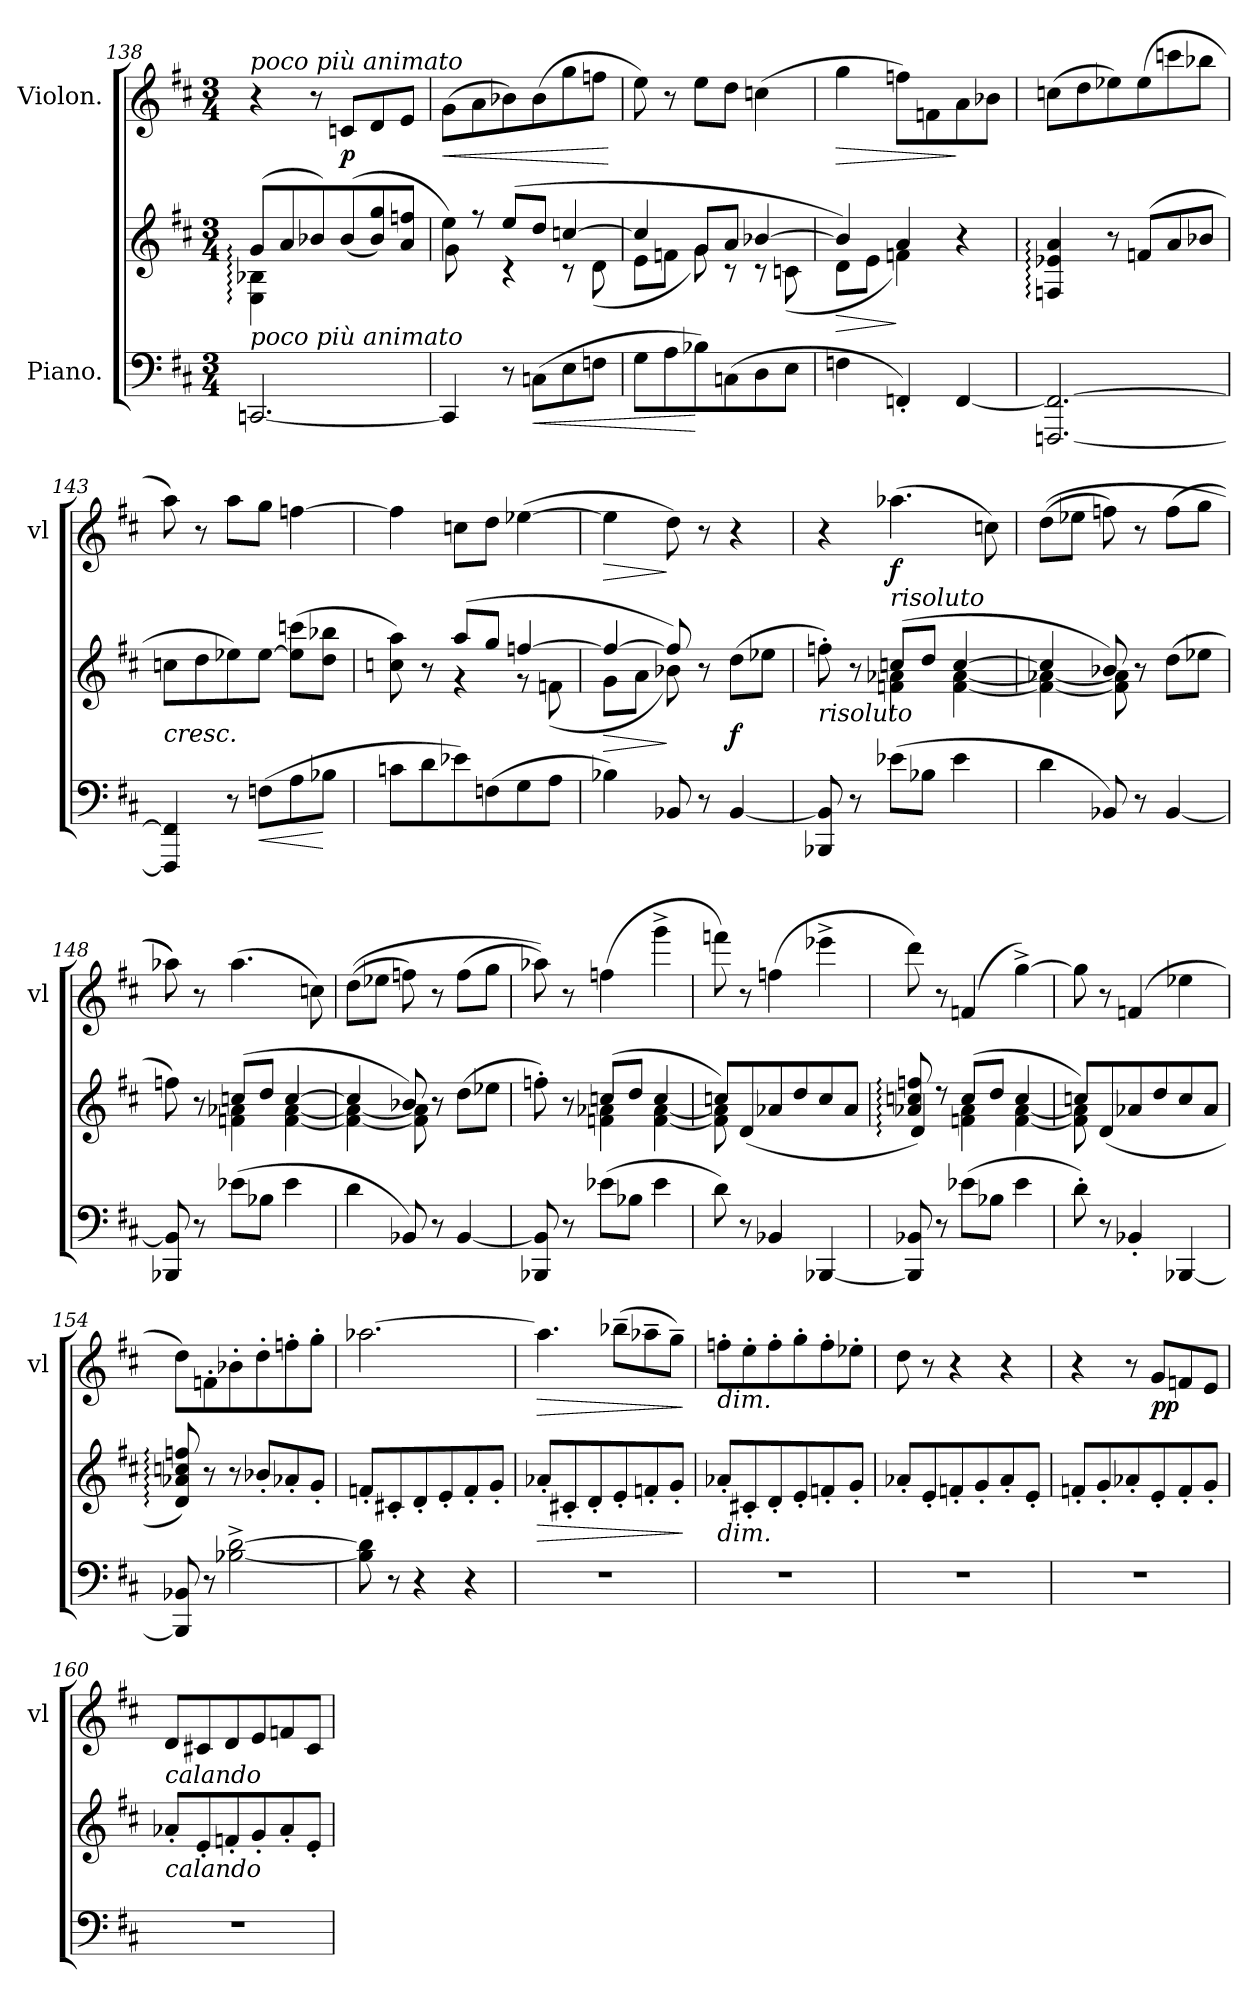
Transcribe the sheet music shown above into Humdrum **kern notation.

**kern	**kern	**dynam	**kern	**dynam
*part2	*part2	*part2	*part1	*part1
*staff3	*staff2	*staff2/3	*staff1	*staff1
*I"Piano.	*	*	*I"Violon.	*
*	*	*	*I'vl	*
*clefF4	*clefG2	*	*clefG2	*
*k[f#c#]	*k[f#c#]	*	*k[f#c#]	*
*M3/4	*M3/4	*	*M3/4	*
=138	=138	=138	=138	=138
*	*^	*	*	*
!	!	!	!	!LO:TX:a:i:t=poco più animato	!
!	!LO:TX:b:i:t=poco più animato	!	!	!	!
[2.CC/	(8g:/L	4E:\ 4B-:\	.	4r	.
.	8a/	.	.	.	.
.	8b-/)	4ryy	.	8r	.
.	((8b-/	.	.	8c!/L	p
.	8b-/ 8gg/)	4ryy	.	8d!/	.
.	8a/ 8ff/J	.	.	8e!/J	.
=139	=139	=139	=139	=139	=139
!	!	!	!	!	!LO:HP:b
4CC/]	4ee\)	8g\	.	(8g!\L	<
.	.	8rff	.	8a!\	.
8r	(8ee/L	4r	.	8b-!\)	.
!	!	!	!LO:HP:b=2	!	!
(8C\L	8dd/J	.	<	(8b-!\	.
8E\	[4cc/	8r	.	8gg!\	.
8F\J	.	(8d\	.	8ff!\J	.
*	*v	*v	*	*	*
.	.	.	.	[
=140	=140	=140	=140	=140
*	*^	*	*	*
8G\L	4cc/]	8e\L	.	8ee!\)	.
8A\	.	8f\J	.	8r	.
8B-\)	8g/L	8g\)	[	8ee!\L	.
(8C\	8a/J	8r	.	8dd!\J	.
8D\	[4b-/	8r	.	(4cc!\	.
8E\J	.	(8c\	.	.	.
=141	=141	=141	=141	=141	=141
!	!	!	!	!	!LO:HP:b
4F\	4b-/])	8d\L	>	4gg!\	>
.	.	8e\J	.	.	.
4FF'/)	4a/	4f\)	]	8ff!\L)	.
.	.	.	.	8f!\	.
[4FF/	4r	4ryy	.	8a!\	]
.	.	.	.	8b-!\J	.
*	*v	*v	*	*	*
=142	=142	=142	=142	=142
[2.FFF/ 2.FF_/	4F:/ 4e-X:/ 4a:/	.	(8cc!\L	.
.	.	.	8dd!\	.
.	8r	.	8ee-X!\)	.
.	(8f/L	.	(8ee-!\	.
.	8a/	.	8ccc!\	.
.	8b-/J	.	8bb-!\J	.
=143	=143	=143	=143	=143
4FFF]/ 4FF]/	8cc\L	<	8aa!\)	.
.	8dd\	.	8r	.
8r	8ee-X\)	.	8aa!\L	.
!	!	!LO:HP:b=2	!	!
(<8F\L	[8ee-\J	<	8gg!\J	.
8A\	(8ee-]\ 8ccc\L	.	[4ff!\	.
8B-\J	8dd\ 8bb-\J	[	.	.
=144	=144	=144	=144	=144
*	*^	*	*	*
8c\L	8cc\ 8aa\)	8cc\yy	.	4ff!\]	.
8d\	8r	8ryy	.	.	.
8e-X\)	(8aa/L	4r	.	8cc!\L	.
(8F\	8gg/J	.	[	8dd!\J	.
8G\	[4ff/	8r	.	([4ee-X!\	.
8A\J	.	(8f\	.	.	.
=145	=145	=145	=145	=145	=145
!	!	!	!	!	!LO:HP:b
4B-\)	4ff/_	8g\L	>	4ee-!\]	>
.	.	8a\J	.	.	.
8BB-/	8ff/])	8b-\)	]	8dd!\)	]
8r	8r	8ryy	.	8r	.
[4BB-/	(8dd\L	4ryy	f	4r	.
.	8ee-X\J	.	.	.	.
=146	=146	=146	=146	=146	=146
!	!LO:TX:b:i:t=risoluto	!	!	!	!
8BBB-/ 8BB-]/	8ff'\)	8ff\yy	.	4r	.
8r	8r	8ryy	.	.	.
!	!	!	!	!LO:TX:b:i:t=risoluto	!
(8e-X\L	(8cc/L	4f\ 4a-X\	.	(4.aa-X!\	f
8B-\J	8dd/J	.	.	.	.
4e-\	[4cc/	[4f\ [4a-\	.	.	.
.	.	.	.	8cc!\)	.
=147	=147	=147	=147	=147	=147
4d\	4cc/]	4f_\ 4a-X_\	.	((8dd!\L	.
.	.	.	.	8ee-X!\J	.
8BB-/)	8b-/)	8f]\ 8a-]\	.	8ff!\)	.
8r	8r	8ryy	.	8r	.
[4BB-/	(8dd\L	4ryy	.	(8ff!\L	.
.	8ee-X\J	.	.	8gg!\J	.
=148	=148	=148	=148	=148	=148
8BBB-/ 8BB-]/	8ff\)	8ff\yy	.	8aa-X!\))	.
8r	8r	8ryy	.	8r	.
(8e-X\L	(8cc/L	4f\ 4a-X\	.	(4.aa-!\	.
8B-\J	8dd/J	.	.	.	.
4e-\	[4cc/	[4f\ [4a-\	.	.	.
.	.	.	.	8cc!\)	.
=149	=149	=149	=149	=149	=149
4d\	4cc/]	4f_\ 4a-_\	.	((8dd!\L	.
.	.	.	.	8ee-X!\J	.
8BB-/)	8b-/)	8f]\ 8a-]\	.	8ff!\)	.
8r	8r	8ryy	.	8r	.
[4BB-/	(8dd\L	4ryy	.	(8ff!\L	.
.	8ee-X\J	.	.	8gg!\J	.
=150	=150	=150	=150	=150	=150
8BBB-/ 8BB-]/	8ff'\)	8ff\yy	.	8aa-X!\))	.
8r	8r	8ryy	.	8r	.
(8e-X\L	(8cc/L	4f\ 4a-X\	.	(4ff!\	.
8B-\J	8dd/J	.	.	.	.
4e-\	4cc/	[4f\ [4a-\	.	4ggg^!\	.
=151	=151	=151	=151	=151	=151
8d\)	8cc/L)	8f]\ 8a-]\	.	8fff!\)	.
8r	(8d/	8ryy	.	8r	.
4BB-/	8a-X/	4ryy	.	(4ff!\	.
.	8dd/	.	.	.	.
[4BBB-/	8cc/	4ryy	.	4eee-X^!\	.
.	8a-/J	.	.	.	.
=152	=152	=152	=152	=152	=152
8BBB-]/ 8BB-/	8a-X:/ 8cc:/ 8ff:/	4d:/)	.	8ddd!\)	.
8r	8r	.	.	8r	.
(8e-X\L	(8cc/L	4f\ 4a-\	.	(4f!/	.
8B-\J	8dd/J	.	.	.	.
4e-\	4cc/	[4f\ [4a-\	.	[4gg^!\)	.
=153	=153	=153	=153	=153	=153
8d'\)	8cc/L)	8f]\ 8a-]\	.	8gg!\]	.
8r	(8d/	8ryy	.	8r	.
4BB-'/	8a-X/	4ryy	.	(4f!/	.
.	8dd/	.	.	.	.
[4BBB-/	8cc/	4ryy	.	4ee-X!\	.
.	8a-/J	.	.	.	.
*	*v	*v	*	*	*
=154	=154	=154	=154	=154
8BBB-]/ 8BB-/	8d:/ 8a-X:/ 8cc:/ 8ff:/)	.	8dd!\L)	.
8r	8r	.	8f'!\	.
[2B-^\ [2d^\	8r	.	8b-'!\	.
.	8b-'/L	.	8dd'!\	.
.	8a-X'/	.	8ff'!\	.
.	8g'/J	.	8gg'!\J	.
=155	=155	=155	=155	=155
8B-]\ 8d]\	8f'/L	.	[2.aa-X!\	.
8r	8c#X'/	.	.	.
4r	8d'/	.	.	.
.	8e'/	.	.	.
4r	8f'/	.	.	.
.	8g'/J	.	.	.
=156	=156	=156	=156	=156
!	!	!	!	!LO:HP:b
2.r	8a-X'/L	>	4.aa-!\]	>
.	8c#X'/	.	.	.
.	8d'/	.	.	.
.	8e'/	.	(8bb-~!\L	.
.	8f'/	.	8aa-X~!\	.
.	8g'/J	.	8gg~!\J)	.
.	.	]	.	]
=157	=157	=157	=157	=157
!	!	!	!LO:TX:b:i:t=dim.	!
!	!LO:TX:b:i:t=dim.	!	!	!
2.r	8a-X'/L	.	8ff'!\L	.
.	8c#X'/	.	8ee'!\	.
.	8d'/	.	8ff'!\	.
.	8e'/	.	8gg'!\	.
.	8f'/	.	8ff'!\	.
.	8g'/J	.	8ee-X'!\J	.
=158	=158	=158	=158	=158
2.r	8a-X'/L	.	8dd!\	.
.	8e'/	.	8r	.
.	8f'/	.	4r	.
.	8g'/	.	.	.
.	8a-'/	.	4r	.
.	8e'/J	.	.	.
=159	=159	=159	=159	=159
2.r	8f'/L	.	4r	.
.	8g'/	.	.	.
.	8a-X'/	.	8r	.
.	8e'/	.	8g!/L	pp
.	8f'/	.	8f!/	.
.	8g'/J	.	8e!/J	.
=160	=160	=160	=160	=160
!	!	!	!LO:TX:b:i:t=calando	!
!	!LO:TX:b:i:t=calando	!	!	!
2.r	8a-X'/L	.	8d!/L	.
.	8e'/	.	8c#X!/	.
.	8f'/	.	8d!/	.
.	8g'/	.	8e!/	.
.	8a-'/	.	8f!/	.
.	8e'/J	.	8c#!/J	.
=	=	=	=	=
*-	*-	*-	*-	*-
